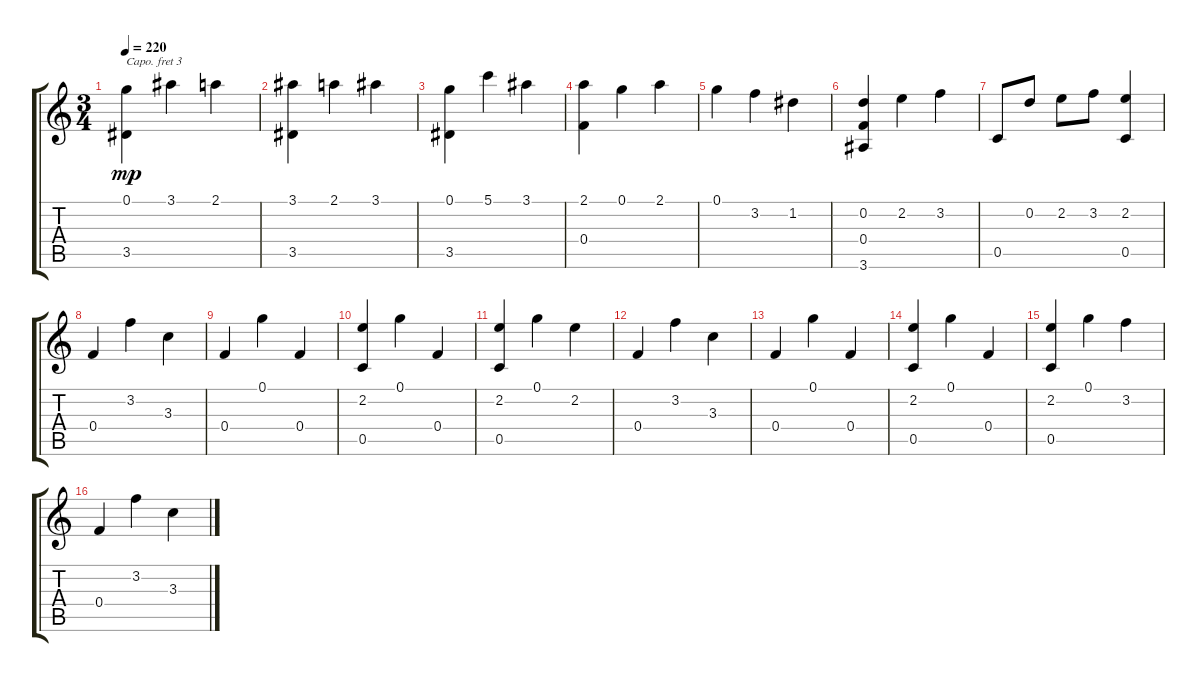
\track "" {instrument acousticguitarsteel}
\staff {score tabs}
\capo 3
\tuning (E4 B3 Gb3 D3 A2 E2) {hide}
\ts (3 4)
\tempo 220
\clef g2
\ks c
(0.1 3.5).4{dy mp} 3.1.4 2.1.4 |
(3.1 3.5).4 2.1.4 3.1.4 |
(0.1 3.5).4 5.1.4 3.1.4 |
(2.1 0.4).4 0.1.4 2.1.4 |
0.1.4 3.2.4 1.2.4 |
(0.2 0.4 3.6).4 2.2.4 3.2.4 |
0.5.8 0.2.8 2.2.8 3.2.8 (2.2 0.5).4 |
0.4.4 3.2.4 3.3.4 |
0.4.4 0.1.4 0.4.4 |
(2.2 0.5).4 0.1.4 0.4.4 |
(2.2 0.5).4 0.1.4 2.2.4 |
0.4.4 3.2.4 3.3.4 |
0.4.4 0.1.4 0.4.4 |
(2.2 0.5).4 0.1.4 0.4.4 |
(2.2 0.5).4 0.1.4 3.2.4 |
0.4.4 3.2.4 3.3.4
